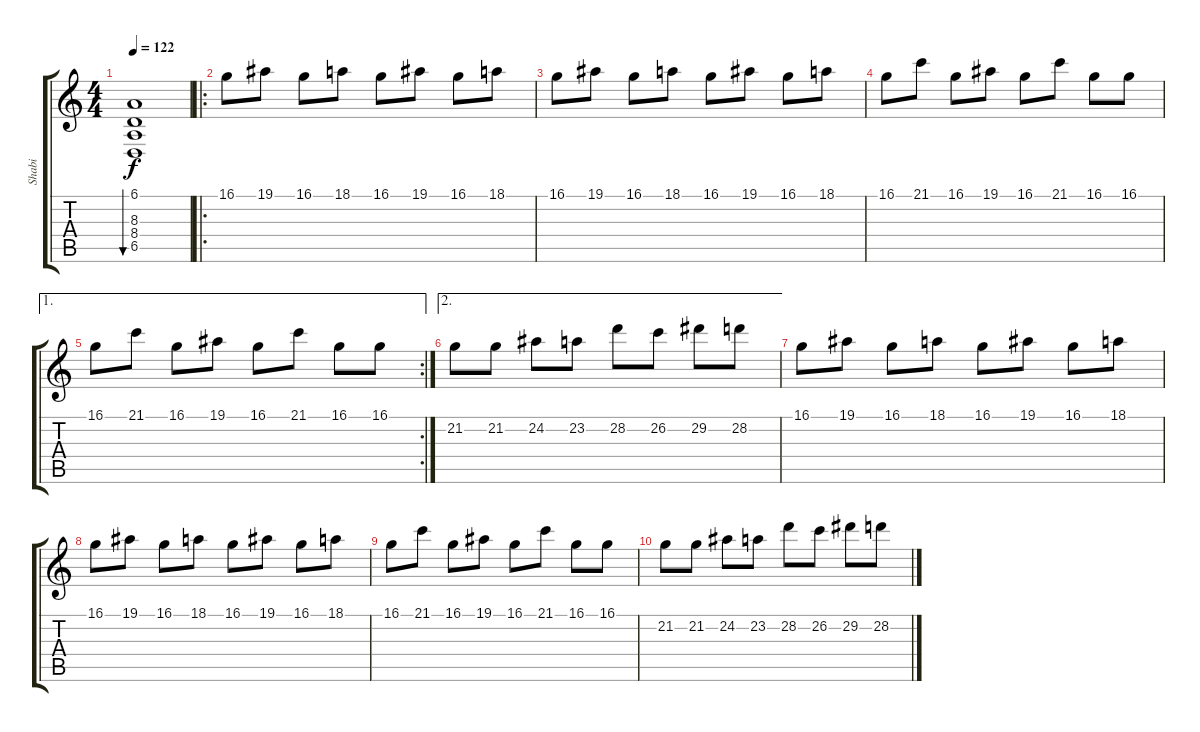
\track ("Shabi" "Shabi") {instrument churchorgan}
\staff {score tabs}
\tuning (Eb4 Bb3 Gb3 Db3 Ab2 Eb2) {hide}
\ts (4 4)
\tempo 122
\clef g2
\ks c
(6.1 8.3 8.4 6.5).1{bu 480 dy f} |
\ro
16.1.8{instrument orchestralharp} 19.1.8 16.1.8 18.1.8 16.1.8 19.1.8 16.1.8 18.1.8 |
16.1.8 19.1.8 16.1.8 18.1.8 16.1.8 19.1.8 16.1.8 18.1.8 |
16.1.8 21.1.8 16.1.8 19.1.8 16.1.8 21.1.8 16.1.8 16.1.8 |
\ae 1
\rc 2
16.1.8 21.1.8 16.1.8 19.1.8 16.1.8 21.1.8 16.1.8 16.1.8 |
\ae 2
21.2.8 21.2.8 24.2.8 23.2.8 28.2.8 26.2.8 29.2.8 28.2.8 |
16.1.8{volume 5 instrument orchestrahit} 19.1.8 16.1.8 18.1.8 16.1.8 19.1.8 16.1.8 18.1.8 |
16.1.8 19.1.8 16.1.8 18.1.8 16.1.8 19.1.8 16.1.8 18.1.8 |
16.1.8 21.1.8 16.1.8 19.1.8 16.1.8 21.1.8 16.1.8 16.1.8 |
21.2.8 21.2.8 24.2.8 23.2.8 28.2.8 26.2.8 29.2.8 28.2.8
